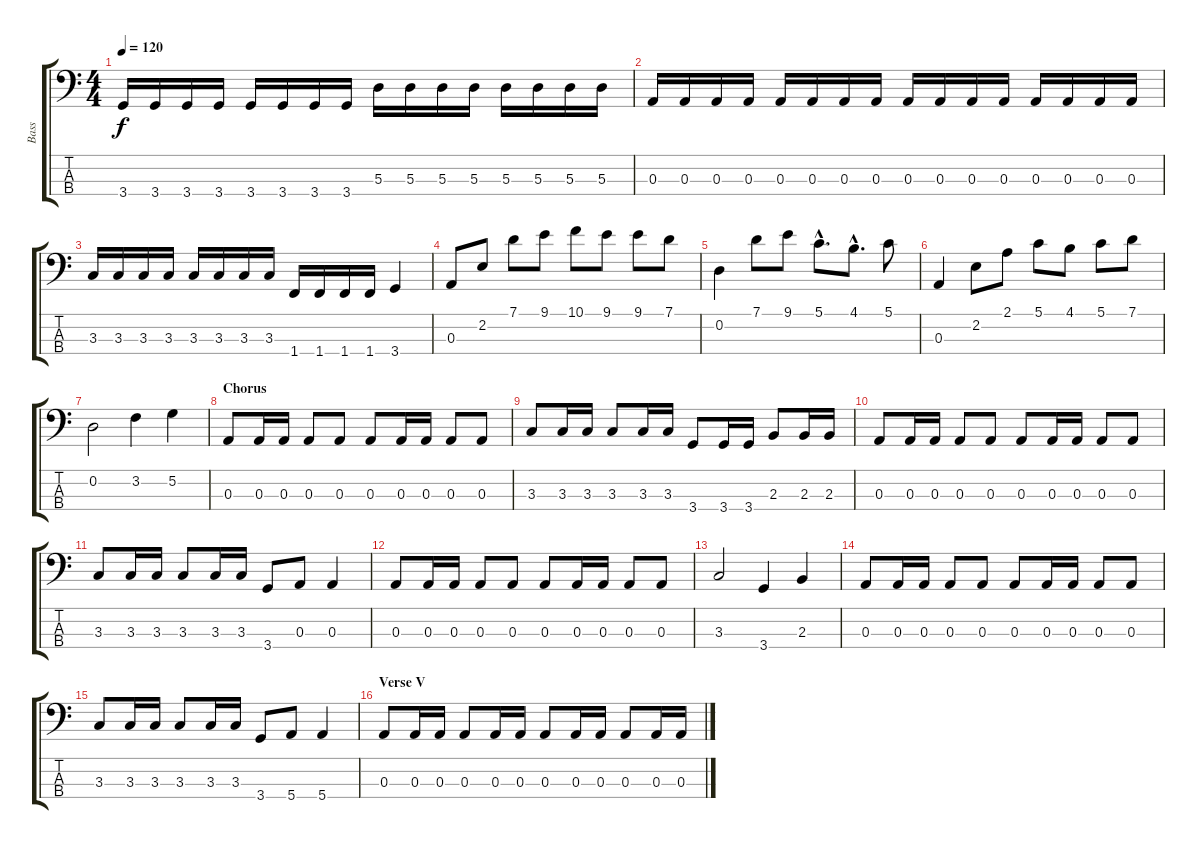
\track ("Bass" "Bass") {instrument electricbassfinger}
\staff {score tabs}
\tuning (G2 D2 A1 E1) {hide}
\ts (4 4)
\tempo 120
\clef f4
\ks c
3.4.16{dy f} 3.4.16 3.4.16 3.4.16 3.4.16 3.4.16 3.4.16 3.4.16 5.3.16 5.3.16 5.3.16 5.3.16 5.3.16 5.3.16 5.3.16 5.3.16 |
0.3.16 0.3.16 0.3.16 0.3.16 0.3.16 0.3.16 0.3.16 0.3.16 0.3.16 0.3.16 0.3.16 0.3.16 0.3.16 0.3.16 0.3.16 0.3.16 |
3.3.16 3.3.16 3.3.16 3.3.16 3.3.16 3.3.16 3.3.16 3.3.16 1.4.16 1.4.16 1.4.16 1.4.16 3.4.4 |
0.3.8 2.2.8 7.1.8 9.1.8 10.1.8 9.1.8 9.1.8 7.1.8 |
0.2.4 7.1.8 9.1.8 5.1{hac}.8{d} 4.1{hac}.8{d} 5.1.8 |
0.3.4 2.2.8 2.1.8 5.1.8 4.1.8 5.1.8 7.1.8 |
0.2.2 3.2.4 5.2.4 |
\section ("" "Chorus")
0.3.8 0.3.16 0.3.16 0.3.8 0.3.8 0.3.8 0.3.16 0.3.16 0.3.8 0.3.8 |
3.3.8 3.3.16 3.3.16 3.3.8 3.3.16 3.3.16 3.4.8 3.4.16 3.4.16 2.3.8 2.3.16 2.3.16 |
0.3.8 0.3.16 0.3.16 0.3.8 0.3.8 0.3.8 0.3.16 0.3.16 0.3.8 0.3.8 |
3.3.8 3.3.16 3.3.16 3.3.8 3.3.16 3.3.16 3.4.8 0.3.8 0.3.4 |
0.3.8 0.3.16 0.3.16 0.3.8 0.3.8 0.3.8 0.3.16 0.3.16 0.3.8 0.3.8 |
3.3.2 3.4.4 2.3.4 |
0.3.8 0.3.16 0.3.16 0.3.8 0.3.8 0.3.8 0.3.16 0.3.16 0.3.8 0.3.8 |
3.3.8 3.3.16 3.3.16 3.3.8 3.3.16 3.3.16 3.4.8 5.4.8 5.4.4 |
\section ("" "Verse V")
0.3.8 0.3.16 0.3.16 0.3.8 0.3.16 0.3.16 0.3.8 0.3.16 0.3.16 0.3.8 0.3.16 0.3.16
